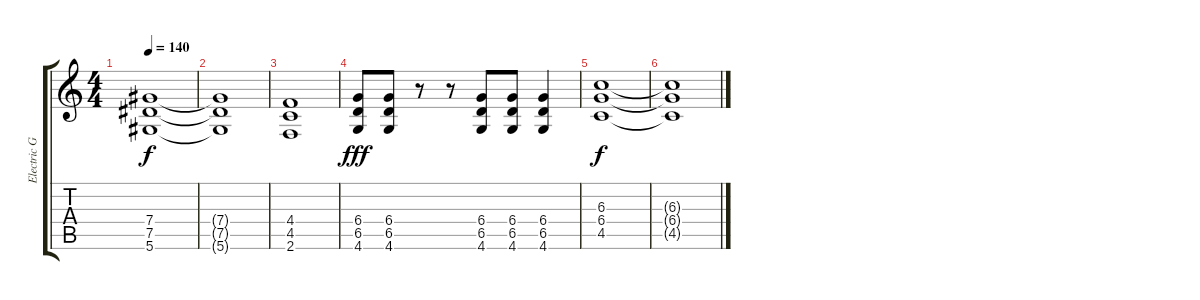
\track ("Electric Guitar" "Electric G") {instrument distortionguitar}
\staff {score tabs}
\tuning (Eb4 Bb3 Gb3 Db3 Ab2 Eb2) {hide}
\ts (4 4)
\tempo 140
\clef g2
\ks c
(7.4 7.5 5.6).1{dy f} |
(7.4{t} 7.5{t} 5.6{t}).1 |
(4.4 4.5 2.6).1 |
(6.4 6.5 4.6).8{dy fff} (6.4 6.5 4.6).8 r.8 r.8 (6.4 6.5 4.6).8 (6.4 6.5 4.6).8 (6.4 6.5 4.6).4 |
(6.3 6.4 4.5).1{dy f} |
(6.3{t} 6.4{t} 4.5{t}).1
